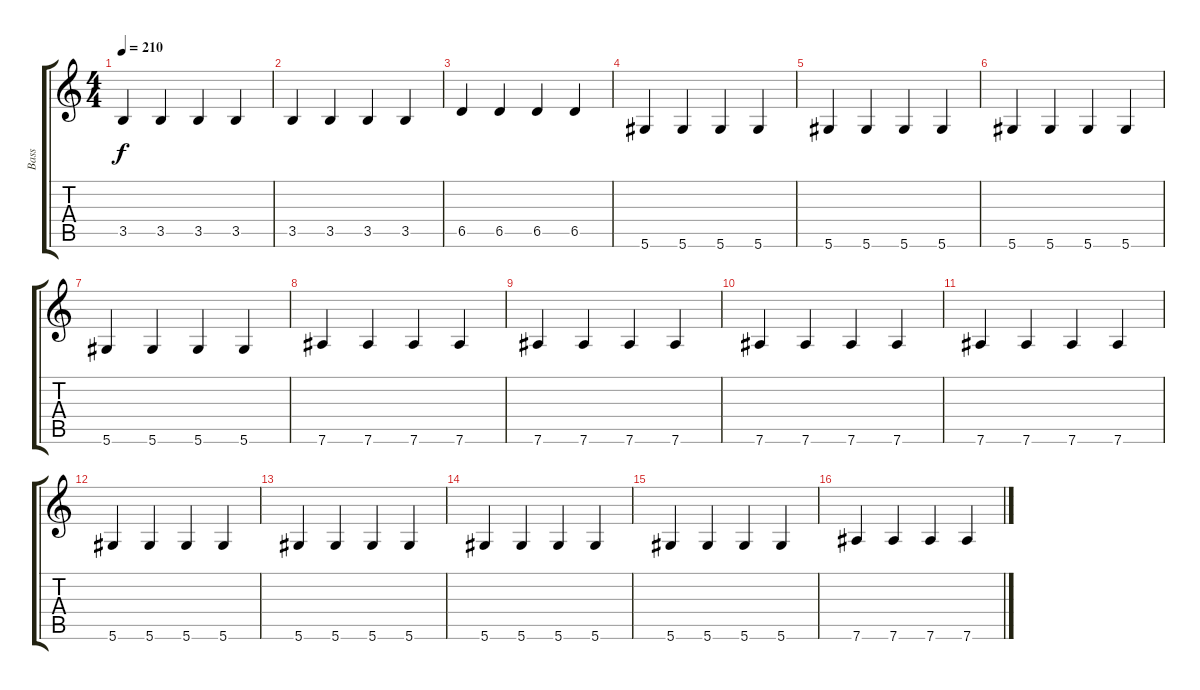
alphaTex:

\track ("Bass" "Bass") {instrument electricbassfinger}
\staff {score tabs}
\tuning (Eb4 Bb3 Gb3 Db3 Ab2 Eb2) {hide}
\ts (4 4)
\tempo 210
\clef g2
\ks c
3.5.4{dy f} 3.5.4 3.5.4 3.5.4 |
3.5.4 3.5.4 3.5.4 3.5.4 |
6.5.4 6.5.4 6.5.4 6.5.4 |
5.6.4 5.6.4 5.6.4 5.6.4 |
5.6.4 5.6.4 5.6.4 5.6.4 |
5.6.4 5.6.4 5.6.4 5.6.4 |
5.6.4 5.6.4 5.6.4 5.6.4 |
7.6.4 7.6.4 7.6.4 7.6.4 |
7.6.4 7.6.4 7.6.4 7.6.4 |
7.6.4 7.6.4 7.6.4 7.6.4 |
7.6.4 7.6.4 7.6.4 7.6.4 |
5.6.4 5.6.4 5.6.4 5.6.4 |
5.6.4 5.6.4 5.6.4 5.6.4 |
5.6.4 5.6.4 5.6.4 5.6.4 |
5.6.4 5.6.4 5.6.4 5.6.4 |
7.6.4 7.6.4 7.6.4 7.6.4
